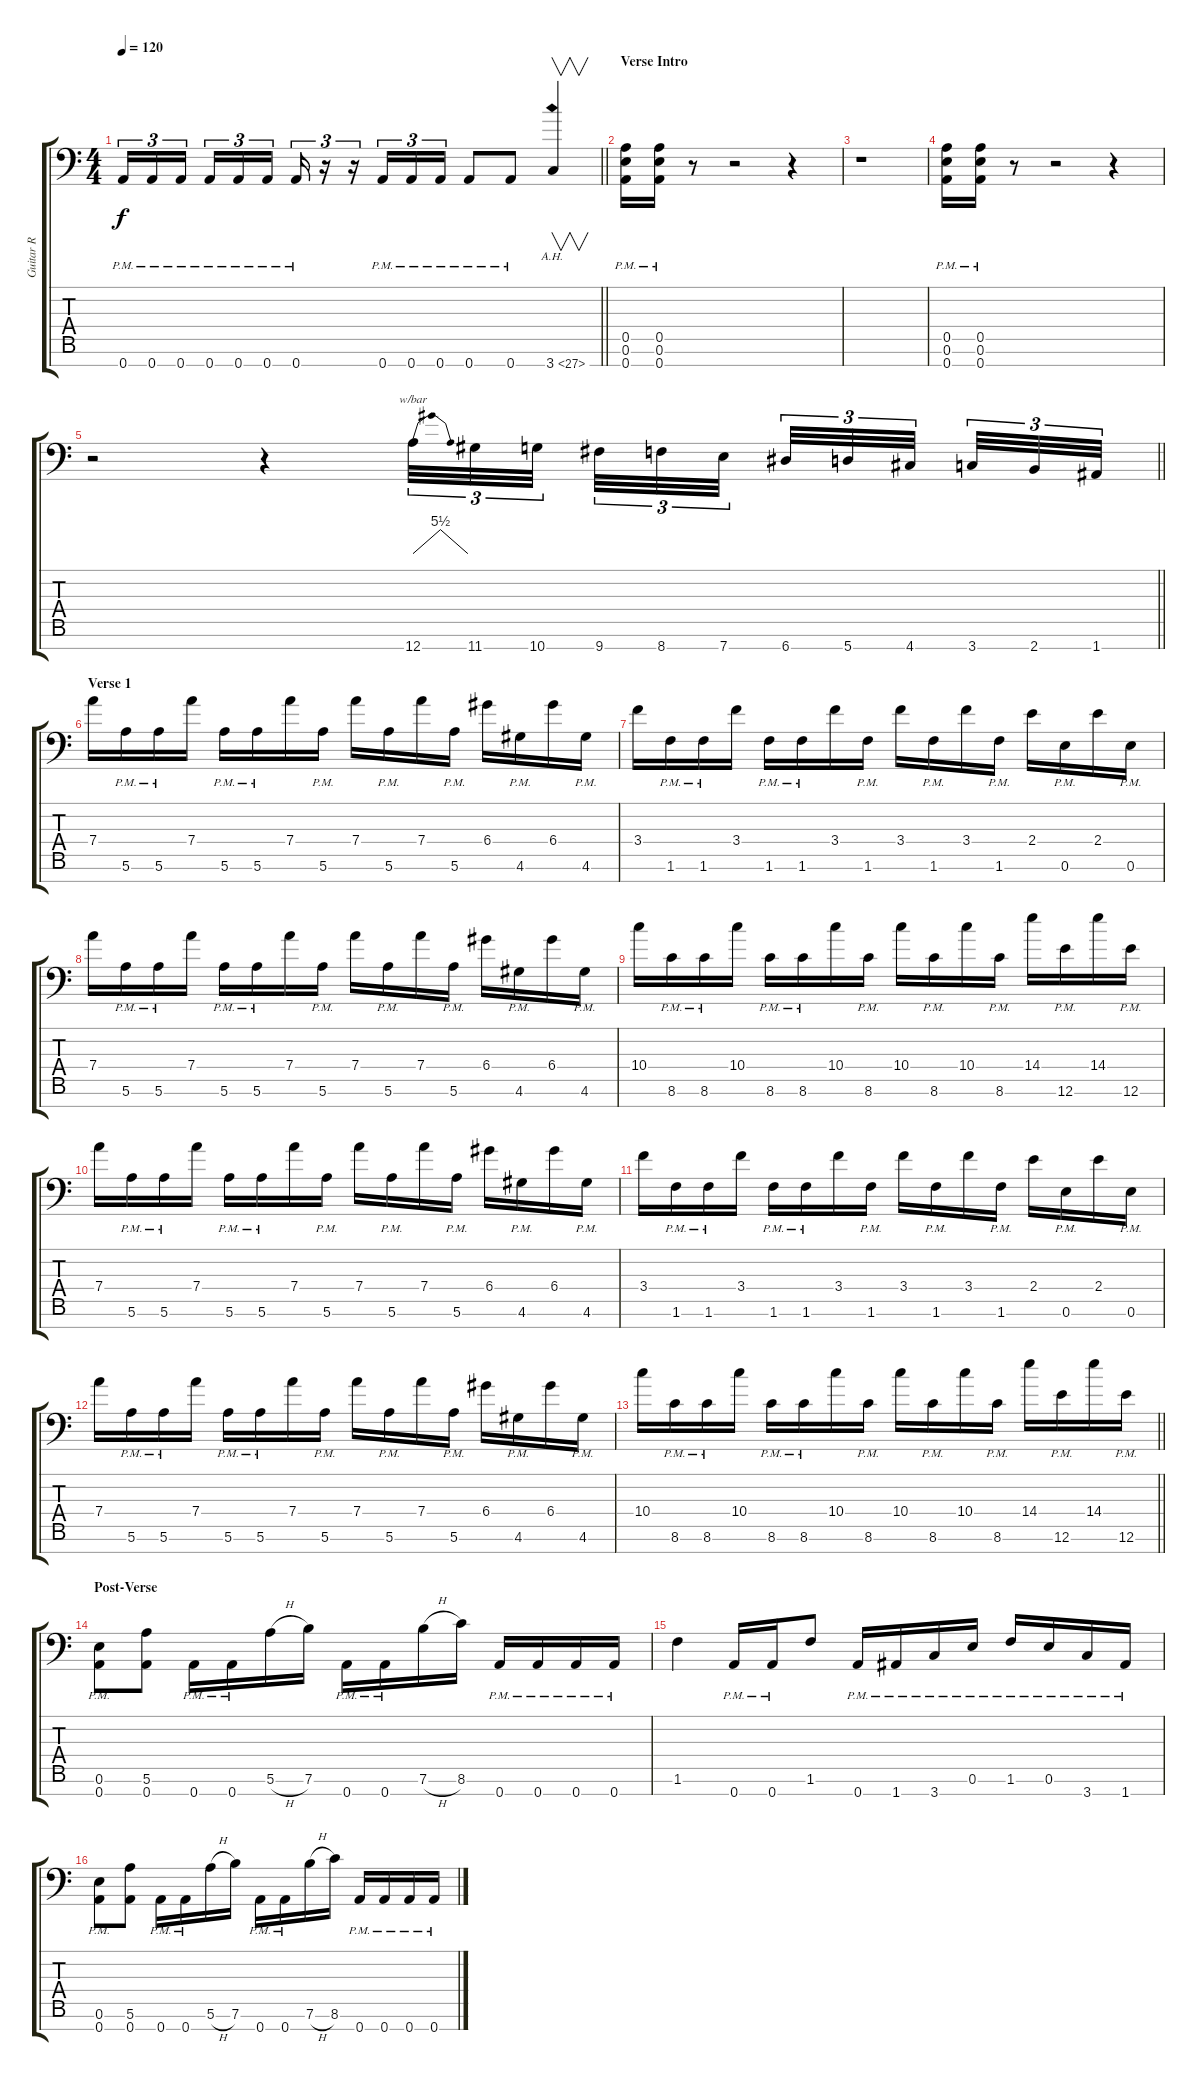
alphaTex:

\track ("Guitar R" "Guitar R") {instrument overdrivenguitar}
\staff {score tabs}
\tuning (E4 B3 G3 D3 A2 E2 A1) {hide}
\ts (4 4)
\tempo 120
\clef f4
\barLineRight lightlight
\ks c
0.7{pm}.16{tu (3 2) dy f} 0.7{pm}.16{tu (3 2)} 0.7{pm}.16{tu (3 2) beam splitsecondary} 0.7{pm}.16{tu (3 2)} 0.7{pm}.16{tu (3 2)} 0.7{pm}.16{tu (3 2)} 0.7{pm}.16{tu (3 2)} r.16{tu (3 2)} r.16{tu (3 2)} 0.7{pm}.16{tu (3 2)} 0.7{pm}.16{tu (3 2)} 0.7{pm}.16{tu (3 2)} 0.7{pm}.8 0.7{pm}.8 3.7{ah 24}.4{v} |
\section ("" "Verse Intro")
(0.5{pm} 0.6{pm} 0.7{pm}).16 (0.5{pm} 0.6{pm} 0.7{pm}).16 r.8 r.2 r.4 |
r.1 |
(0.5{pm} 0.6{pm} 0.7{pm}).16 (0.5{pm} 0.6{pm} 0.7{pm}).16 r.8 r.2 r.4 |
\barLineRight lightlight
r.2 r.4 12.7.32{tu (3 2) tbe (dip default 0 0 30 22 60 0)} 11.7.32{tu (3 2)} 10.7.32{tu (3 2) beam splitsecondary} 9.7.32{tu (3 2)} 8.7.32{tu (3 2)} 7.7.32{tu (3 2) beam splitsecondary} 6.7.32{tu (3 2)} 5.7.32{tu (3 2)} 4.7.32{tu (3 2) beam splitsecondary} 3.7.32{tu (3 2)} 2.7.32{tu (3 2)} 1.7.32{tu (3 2)} |
\section ("" "Verse 1")
7.4.16 5.6{pm}.16 5.6{pm}.16 7.4.16 5.6{pm}.16 5.6{pm}.16 7.4.16 5.6{pm}.16 7.4.16 5.6{pm}.16 7.4.16 5.6{pm}.16 6.4.16 4.6{pm}.16 6.4.16 4.6{pm}.16 |
3.4.16 1.6{pm}.16 1.6{pm}.16 3.4.16 1.6{pm}.16 1.6{pm}.16 3.4.16 1.6{pm}.16 3.4.16 1.6{pm}.16 3.4.16 1.6{pm}.16 2.4.16 0.6{pm}.16 2.4.16 0.6{pm}.16 |
7.4.16 5.6{pm}.16 5.6{pm}.16 7.4.16 5.6{pm}.16 5.6{pm}.16 7.4.16 5.6{pm}.16 7.4.16 5.6{pm}.16 7.4.16 5.6{pm}.16 6.4.16 4.6{pm}.16 6.4.16 4.6{pm}.16 |
10.4.16 8.6{pm}.16 8.6{pm}.16 10.4.16 8.6{pm}.16 8.6{pm}.16 10.4.16 8.6{pm}.16 10.4.16 8.6{pm}.16 10.4.16 8.6{pm}.16 14.4.16 12.6{pm}.16 14.4.16 12.6{pm}.16 |
7.4.16 5.6{pm}.16 5.6{pm}.16 7.4.16 5.6{pm}.16 5.6{pm}.16 7.4.16 5.6{pm}.16 7.4.16 5.6{pm}.16 7.4.16 5.6{pm}.16 6.4.16 4.6{pm}.16 6.4.16 4.6{pm}.16 |
3.4.16 1.6{pm}.16 1.6{pm}.16 3.4.16 1.6{pm}.16 1.6{pm}.16 3.4.16 1.6{pm}.16 3.4.16 1.6{pm}.16 3.4.16 1.6{pm}.16 2.4.16 0.6{pm}.16 2.4.16 0.6{pm}.16 |
7.4.16 5.6{pm}.16 5.6{pm}.16 7.4.16 5.6{pm}.16 5.6{pm}.16 7.4.16 5.6{pm}.16 7.4.16 5.6{pm}.16 7.4.16 5.6{pm}.16 6.4.16 4.6{pm}.16 6.4.16 4.6{pm}.16 |
\barLineRight lightlight
10.4.16 8.6{pm}.16 8.6{pm}.16 10.4.16 8.6{pm}.16 8.6{pm}.16 10.4.16 8.6{pm}.16 10.4.16 8.6{pm}.16 10.4.16 8.6{pm}.16 14.4.16 12.6{pm}.16 14.4.16 12.6{pm}.16 |
\section ("" "Post-Verse")
(0.6{pm} 0.7{pm}).8 (5.6 0.7).8 0.7{pm}.16 0.7{pm}.16 5.6{h}.16 7.6.16 0.7{pm}.16 0.7{pm}.16 7.6{h}.16 8.6.16 0.7{pm}.16 0.7{pm}.16 0.7{pm}.16 0.7{pm}.16 |
1.6.4 0.7{pm}.16 0.7{pm}.16 1.6.8 0.7{pm}.16 1.7{pm}.16 3.7{pm}.16 0.6{pm}.16 1.6{pm}.16 0.6{pm}.16 3.7{pm}.16 1.7{pm}.16 |
(0.6{pm} 0.7{pm}).8 (5.6 0.7).8 0.7{pm}.16 0.7{pm}.16 5.6{h}.16 7.6.16 0.7{pm}.16 0.7{pm}.16 7.6{h}.16 8.6.16 0.7{pm}.16 0.7{pm}.16 0.7{pm}.16 0.7{pm}.16
